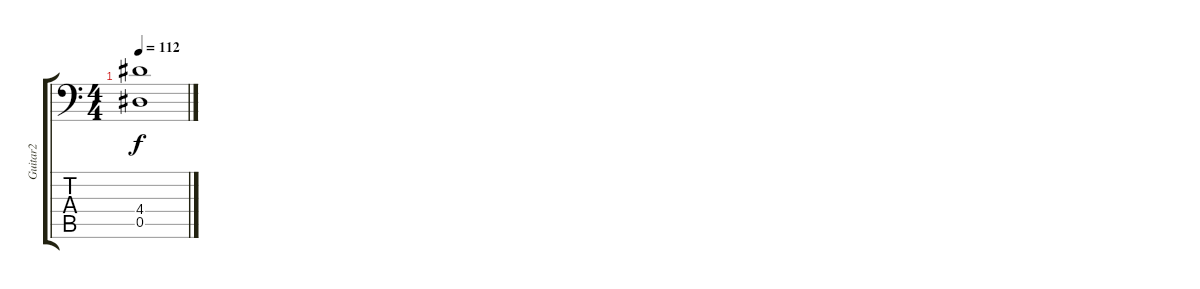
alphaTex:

\track ("Guitar2" "Guitar2") {instrument overdrivenguitar}
\staff {score tabs}
\tuning (B3 Ab3 E3 B2 Eb2 Bb1) {hide}
\ts (4 4)
\tempo 112
\clef f4
\ks c
(4.4{t} 0.5{t}).1{dy f}
